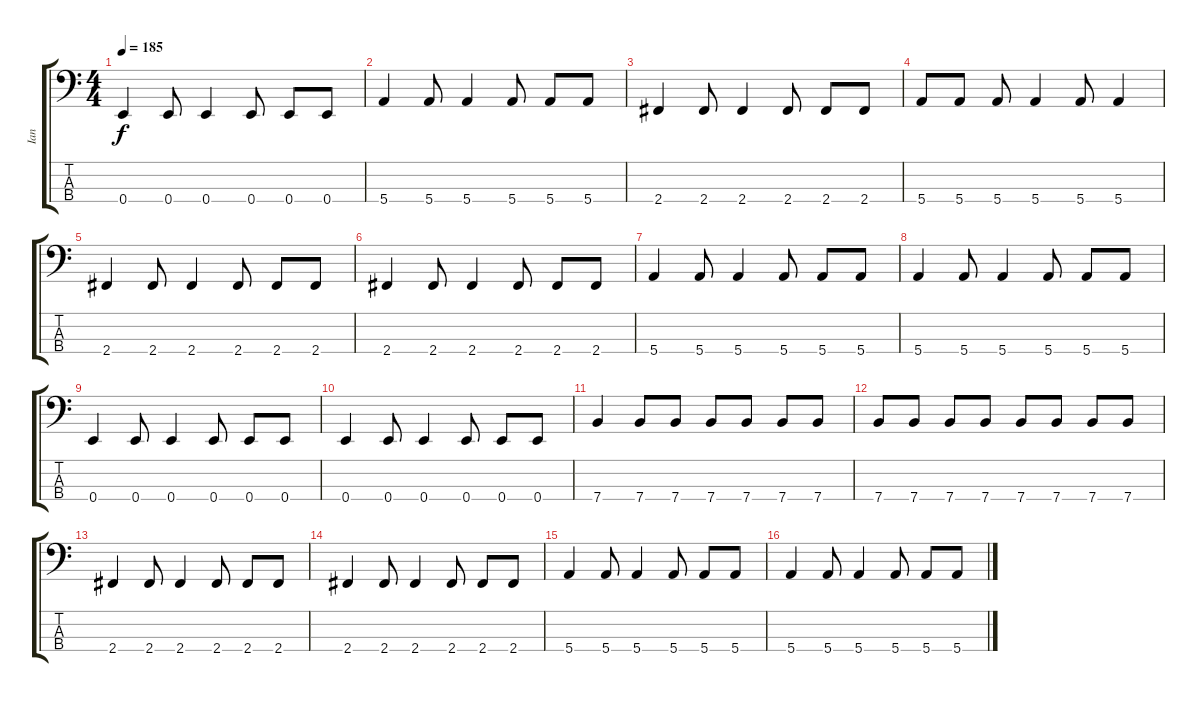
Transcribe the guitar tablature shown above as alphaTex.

\track ("Ian" "Ian") {instrument electricbasspick}
\staff {score tabs}
\tuning (G2 D2 A1 E1) {hide}
\ts (4 4)
\tempo 185
\clef f4
\ks c
0.4.4{dy f} 0.4.8 0.4.4 0.4.8 0.4.8 0.4.8 |
5.4.4 5.4.8 5.4.4 5.4.8 5.4.8 5.4.8 |
2.4.4 2.4.8 2.4.4 2.4.8 2.4.8 2.4.8 |
5.4.8 5.4.8 5.4.8 5.4.4 5.4.8 5.4.4 |
2.4.4 2.4.8 2.4.4 2.4.8 2.4.8 2.4.8 |
2.4.4 2.4.8 2.4.4 2.4.8 2.4.8 2.4.8 |
5.4.4 5.4.8 5.4.4 5.4.8 5.4.8 5.4.8 |
5.4.4 5.4.8 5.4.4 5.4.8 5.4.8 5.4.8 |
0.4.4 0.4.8 0.4.4 0.4.8 0.4.8 0.4.8 |
0.4.4 0.4.8 0.4.4 0.4.8 0.4.8 0.4.8 |
7.4.4 7.4.8 7.4.8 7.4.8 7.4.8 7.4.8 7.4.8 |
7.4.8 7.4.8 7.4.8 7.4.8 7.4.8 7.4.8 7.4.8 7.4.8 |
2.4.4 2.4.8 2.4.4 2.4.8 2.4.8 2.4.8 |
2.4.4 2.4.8 2.4.4 2.4.8 2.4.8 2.4.8 |
5.4.4 5.4.8 5.4.4 5.4.8 5.4.8 5.4.8 |
5.4.4 5.4.8 5.4.4 5.4.8 5.4.8 5.4.8
